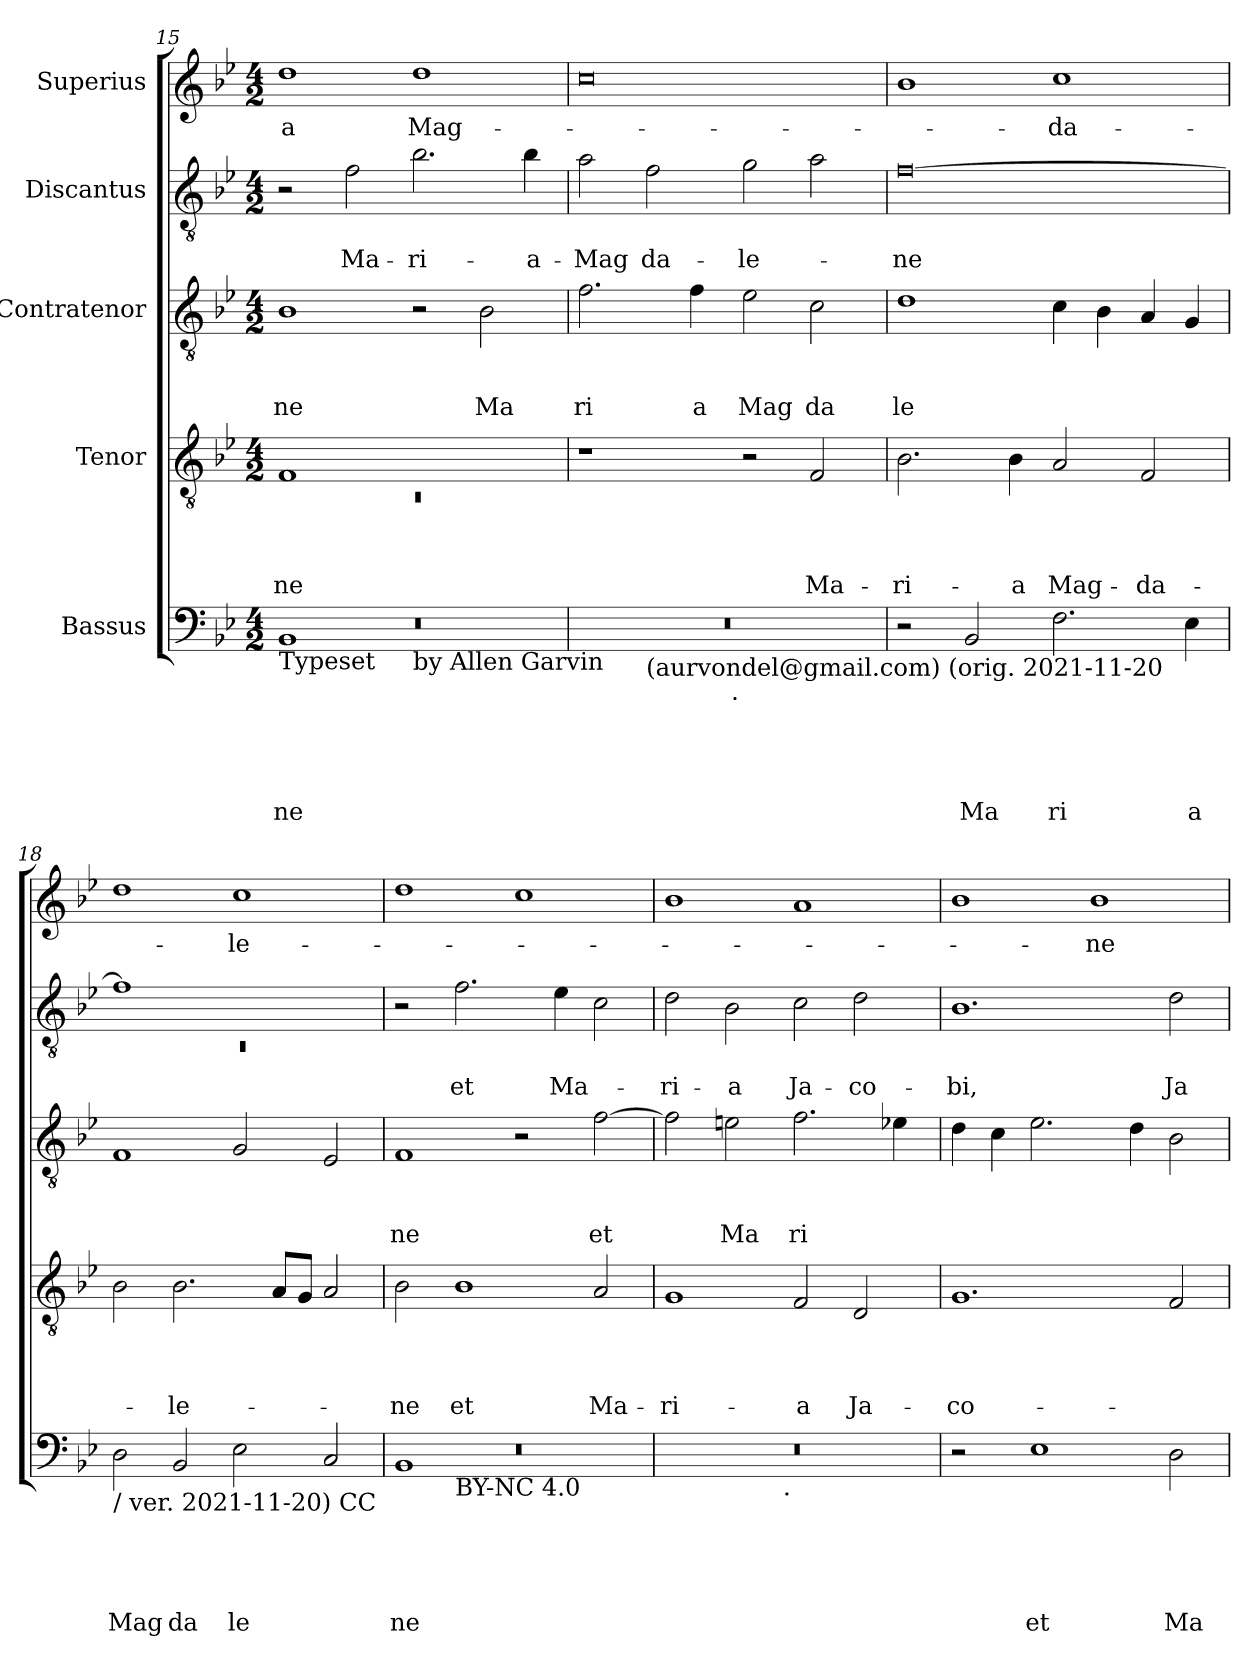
**kern	**text	**text	**text	**text	**text	**kern	**text	**text	**text	**text	**kern	**text	**text	**text	**kern	**text	**text	**kern	**text
*part5	*part5	*part5	*part5	*part5	*part5	*part4	*part4	*part4	*part4	*part4	*part3	*part3	*part3	*part3	*part2	*part2	*part2	*part1	*part1
*staff5	*staff5	*staff5	*staff5	*staff5	*staff5	*staff4	*staff4	*staff4	*staff4	*staff4	*staff3	*staff3	*staff3	*staff3	*staff2	*staff2	*staff2	*staff1	*staff1
*I"Bassus	*	*	*	*	*	*I"Tenor	*	*	*	*	*I"Contratenor	*	*	*	*I"Discantus	*	*	*I"Superius	*
*clefF4	*	*	*	*	*	*clefGv2	*	*	*	*	*clefGv2	*	*	*	*clefGv2	*	*	*clefG2	*
*k[b-e-]	*	*	*	*	*	*k[b-e-]	*	*	*	*	*k[b-e-]	*	*	*	*k[b-e-]	*	*	*k[b-e-]	*
*B-:	*	*	*	*	*	*B-:	*	*	*	*	*B-:	*	*	*	*B-:	*	*	*B-:	*
*M4/2	*	*	*	*	*	*M4/2	*	*	*	*	*M4/2	*	*	*	*M4/2	*	*	*M4/2	*
=15	=15	=15	=15	=15	=15	=15	=15	=15	=15	=15	=15	=15	=15	=15	=15	=15	=15	=15	=15
*^	*	*	*	*	*	*^	*	*	*	*	*	*	*	*	*	*	*	*	*
*	*^	*	*	*	*	*	*	*	*	*	*	*	*	*	*	*	*	*	*	*	*
!LO:TX:b:t=Typeset	!	!	!	!	!	!	!	!	!	!	!	!	!	!	!	!	!	!	!	!	!	!
!	!	!LO:N:vis=1	!	!	!	!	!LO:LY:b	!	!LO:N:vis=1	!	!	!	!LO:LY:b	!	!	!	!LO:LY:b	!	!	!	!	!LO:LY:b
0ryy	1BB-	0r	.	.	.	.	ne	1F	0rC	.	.	.	ne	1B-	.	.	ne	2r	.	.	1dd	a
!	!	!	!	!	!	!	!	!	!	!	!	!	!	!	!	!	!	!	!	!LO:LY:b	!	!
.	.	.	.	.	.	.	.	.	.	.	.	.	.	.	.	.	.	2f\	.	Ma-	.	.
!	!LO:TX:b:t=by Allen Garvin	!	!	!	!	!	!	!	!	!	!	!	!	!	!	!	!	!	!	!	!	!
!	!	!	!	!	!	!	!	!	!	!	!	!	!	!	!	!	!	!	!	!LO:LY:b	!	!LO:LY:b
.	1ryy	.	.	.	.	.	.	1ryy	.	.	.	.	.	2r	.	.	.	2.b-\	.	-ri-	1dd	Mag-
!	!	!	!	!	!	!	!	!	!	!	!	!	!	!	!	!	!LO:LY:b	!	!	!	!	!
.	.	.	.	.	.	.	.	.	.	.	.	.	.	2B-\	.	.	Ma	.	.	.	.	.
!	!	!	!	!	!	!	!	!	!	!	!	!	!	!	!	!	!	!	!	!LO:LY:b	!	!
.	.	.	.	.	.	.	.	.	.	.	.	.	.	.	.	.	.	4b-\	.	-a-	.	.
*	*	*	*	*	*	*	*	*v	*v	*	*	*	*	*	*	*	*	*	*	*	*	*
=16	=16	=16	=16	=16	=16	=16	=16	=16	=16	=16	=16	=16	=16	=16	=16	=16	=16	=16	=16	=16	=16
!	!	!	!	!	!	!	!	!	!	!	!	!	!	!	!	!LO:LY:b	!	!	!LO:LY:b	!	!
0r	2ryy	2ryy	.	.	.	.	.	1r	.	.	.	.	2.f\	.	.	ri	2a\	.	-Mag	0cc	.
!	!LO:TX:b:t=(aurvondel@gmail.com) (orig. 2021-11-20	!	!	!	!	!	!	!	!	!	!	!	!	!	!	!	!	!	!	!	!
!	!	!	!	!	!	!	!	!	!	!	!	!	!	!	!	!	!	!	!LO:LY:b	!	!
.	1.ryy	4...ryy	.	.	.	.	.	.	.	.	.	.	.	.	.	.	2f\	.	da-	.	.
!	!	!	!	!	!	!	!	!	!	!	!	!	!	!	!	!LO:LY:b	!	!	!	!	!
.	.	.	.	.	.	.	.	.	.	.	.	.	4f\	.	.	a	.	.	.	.	.
!	!	!LO:TX:b:t=.	!	!	!	!	!	!	!	!	!	!	!	!	!	!	!	!	!	!	!
.	.	1ryy	.	.	.	.	.	.	.	.	.	.	.	.	.	.	.	.	.	.	.
!	!	!	!	!	!	!	!	!	!	!	!	!	!	!	!	!LO:LY:b	!	!	!LO:LY:b	!	!
.	.	.	.	.	.	.	.	2r	.	.	.	.	2e-\	.	.	Mag	2g\	.	-le-	.	.
!	!	!	!	!	!	!	!	!	!	!	!	!LO:LY:b	!	!	!	!LO:LY:b	!	!	!	!	!
.	.	.	.	.	.	.	.	2F/	.	.	.	Ma-	2c\	.	.	da	2a\	.	.	.	.
.	.	32ryy	.	.	.	.	.	.	.	.	.	.	.	.	.	.	.	.	.	.	.
=17	=17	=17	=17	=17	=17	=17	=17	=17	=17	=17	=17	=17	=17	=17	=17	=17	=17	=17	=17	=17	=17
!	!	!	!	!	!	!	!	!	!	!	!	!LO:LY:b	!	!	!	!LO:LY:b	!	!	!LO:LY:b	!	!
*v	*v	*v	*	*	*	*	*	*	*	*	*	*	*	*	*	*	*	*	*	*	*
2r	.	.	.	.	.	2.B-\	.	.	.	-ri-	1d	.	.	le	[>0f	.	-ne	1b-	.
!	!	!	!	!	!LO:LY:b	!	!	!	!	!	!	!	!	!	!	!	!	!	!
2BB-/	.	.	.	.	Ma	.	.	.	.	.	.	.	.	.	.	.	.	.	.
!	!	!	!	!	!	!	!	!	!	!LO:LY:b	!	!	!	!	!	!	!	!	!
.	.	.	.	.	.	4B-\	.	.	.	-a	.	.	.	.	.	.	.	.	.
!	!	!	!	!	!LO:LY:b	!	!	!	!	!LO:LY:b	!	!	!	!	!	!	!	!	!LO:LY:b
2.F\	.	.	.	.	ri	2A/	.	.	.	Mag-	4c\	.	.	.	.	.	.	1cc	-da-
.	.	.	.	.	.	.	.	.	.	.	4B-\	.	.	.	.	.	.	.	.
!	!	!	!	!	!	!	!	!	!	!LO:LY:b	!	!	!	!	!	!	!	!	!
.	.	.	.	.	.	2F/	.	.	.	-da-	4A/	.	.	.	.	.	.	.	.
!	!	!	!	!	!LO:LY:b	!	!	!	!	!	!	!	!	!	!	!	!	!	!
4E-\	.	.	.	.	a	.	.	.	.	.	4G/	.	.	.	.	.	.	.	.
=18	=18	=18	=18	=18	=18	=18	=18	=18	=18	=18	=18	=18	=18	=18	=18	=18	=18	=18	=18
*	*	*	*	*	*	*	*	*	*	*	*	*	*	*	*^	*	*	*	*
!LO:TX:b:t=/ ver. 2021-11-20) CC	!	!	!	!	!	!	!	!	!	!	!	!	!	!	!	!	!	!	!	!
!	!	!	!	!	!LO:LY:b	!	!	!	!	!	!	!	!	!	!	!LO:N:vis=1	!	!	!	!
2D\	.	.	.	.	Mag	2B-\	.	.	.	.	1F	.	.	.	1f]	0rC	.	.	1dd	.
!	!	!	!	!	!LO:LY:b	!	!	!	!	!LO:LY:b	!	!	!	!	!	!	!	!	!	!
2BB-/	.	.	.	.	da	2.B-\	.	.	.	-le-	.	.	.	.	.	.	.	.	.	.
!	!	!	!	!	!LO:LY:b	!	!	!	!	!	!	!	!	!	!	!	!	!	!	!LO:LY:b
2E-\	.	.	.	.	le	.	.	.	.	.	2G/	.	.	.	1ryy	.	.	.	1cc	-le-
.	.	.	.	.	.	8A/L	.	.	.	.	.	.	.	.	.	.	.	.	.	.
.	.	.	.	.	.	8G/J	.	.	.	.	.	.	.	.	.	.	.	.	.	.
2C/	.	.	.	.	.	2A/	.	.	.	.	2E-/	.	.	.	.	.	.	.	.	.
*	*	*	*	*	*	*	*	*	*	*	*	*	*	*	*v	*v	*	*	*	*
=19	=19	=19	=19	=19	=19	=19	=19	=19	=19	=19	=19	=19	=19	=19	=19	=19	=19	=19	=19
*^	*	*	*	*	*	*	*	*	*	*	*	*	*	*	*	*	*	*	*
*	*^	*	*	*	*	*	*	*	*	*	*	*	*	*	*	*	*	*	*	*
!	!	!LO:N:vis=1	!	!	!	!	!LO:LY:b	!	!	!	!	!LO:LY:b	!	!	!	!LO:LY:b	!	!	!	!	!
*	*	*^	*	*	*	*	*	*	*	*	*	*	*	*	*	*	*	*	*	*	*
0ryy	1BB-	0r	2ryy	.	.	.	.	ne	2B-\	.	.	.	-ne	1F	.	.	ne	2r	.	.	1dd	.
!	!	!	!LO:TX:b:t=BY-NC 4.0	!	!	!	!	!	!	!	!	!	!	!	!	!	!	!	!	!	!	!
!	!	!	!	!	!	!	!	!	!	!	!	!	!LO:LY:b	!	!	!	!	!	!	!LO:LY:b	!	!
.	.	.	1.ryy	.	.	.	.	.	1B-	.	.	.	et	.	.	.	.	2.f\	.	et	.	.
.	1ryy	.	.	.	.	.	.	.	.	.	.	.	.	2r	.	.	.	.	.	.	1cc	.
!	!	!	!	!	!	!	!	!	!	!	!	!	!	!	!	!	!	!	!	!LO:LY:b	!	!
.	.	.	.	.	.	.	.	.	.	.	.	.	.	.	.	.	.	4e-\	.	Ma-	.	.
!	!	!	!	!	!	!	!	!	!	!	!	!	!LO:LY:b	!	!	!	!LO:LY:b	!	!	!	!	!
.	.	.	.	.	.	.	.	.	2A/	.	.	.	Ma-	[>2f\	.	.	et	2c\	.	.	.	.
=20	=20	=20	=20	=20	=20	=20	=20	=20	=20	=20	=20	=20	=20	=20	=20	=20	=20	=20	=20	=20	=20	=20
!	!	!	!	!	!	!	!	!	!	!	!	!	!LO:LY:b	!	!	!	!	!	!	!LO:LY:b	!	!
*	*v	*v	*v	*	*	*	*	*	*	*	*	*	*	*	*	*	*	*	*	*	*	*
0r	2ryy	.	.	.	.	.	1G	.	.	.	-ri-	2f\]	.	.	.	2d\	.	-ri-	1b-	.
!	!	!	!	!	!	!	!	!	!	!	!	!	!	!	!LO:LY:b	!	!	!LO:LY:b	!	!
.	4...ryy	.	.	.	.	.	.	.	.	.	.	2en\	.	.	Ma	2B-\	.	-a	.	.
!	!LO:TX:b:t=.	!	!	!	!	!	!	!	!	!	!	!	!	!	!	!	!	!	!	!
.	1ryy	.	.	.	.	.	.	.	.	.	.	.	.	.	.	.	.	.	.	.
!	!	!	!	!	!	!	!	!	!	!	!LO:LY:b	!	!	!	!LO:LY:b	!	!	!LO:LY:b	!	!
.	.	.	.	.	.	.	2F/	.	.	.	-a	2.f\	.	.	ri	2c\	.	Ja-	1a	.
!	!	!	!	!	!	!	!	!	!	!	!LO:LY:b	!	!	!	!	!	!	!LO:LY:b	!	!
.	.	.	.	.	.	.	2D/	.	.	.	Ja-	.	.	.	.	2d\	.	-co-	.	.
.	.	.	.	.	.	.	.	.	.	.	.	4e-X\	.	.	.	.	.	.	.	.
.	32ryy	.	.	.	.	.	.	.	.	.	.	.	.	.	.	.	.	.	.	.
!!LO:PB:g=z
=21	=21	=21	=21	=21	=21	=21	=21	=21	=21	=21	=21	=21	=21	=21	=21	=21	=21	=21	=21	=21
!	!	!	!	!	!	!	!	!	!	!	!LO:LY:b	!	!	!	!	!	!	!LO:LY:b	!	!
*v	*v	*	*	*	*	*	*	*	*	*	*	*	*	*	*	*	*	*	*	*
2r	.	.	.	.	.	1.G	.	.	.	-co-	4d\	.	.	.	1.B-	.	-bi,	1b-	.
.	.	.	.	.	.	.	.	.	.	.	4c\	.	.	.	.	.	.	.	.
!	!	!	!	!	!LO:LY:b	!	!	!	!	!	!	!	!	!	!	!	!	!	!
1E-	.	.	.	.	et	.	.	.	.	.	2.e-\	.	.	.	.	.	.	.	.
!	!	!	!	!	!	!	!	!	!	!	!	!	!	!	!	!	!	!	!LO:LY:b
.	.	.	.	.	.	.	.	.	.	.	.	.	.	.	.	.	.	1b-	-ne
.	.	.	.	.	.	.	.	.	.	.	4d\	.	.	.	.	.	.	.	.
!	!	!	!	!	!LO:LY:b	!	!	!	!	!	!	!	!	!	!	!	!LO:LY:b	!	!
2D\	.	.	.	.	Ma	2F/	.	.	.	.	2B-\	.	.	.	2d\	.	Ja-	.	.
=	=	=	=	=	=	=	=	=	=	=	=	=	=	=	=	=	=	=	=
*-	*-	*-	*-	*-	*-	*-	*-	*-	*-	*-	*-	*-	*-	*-	*-	*-	*-	*-	*-
